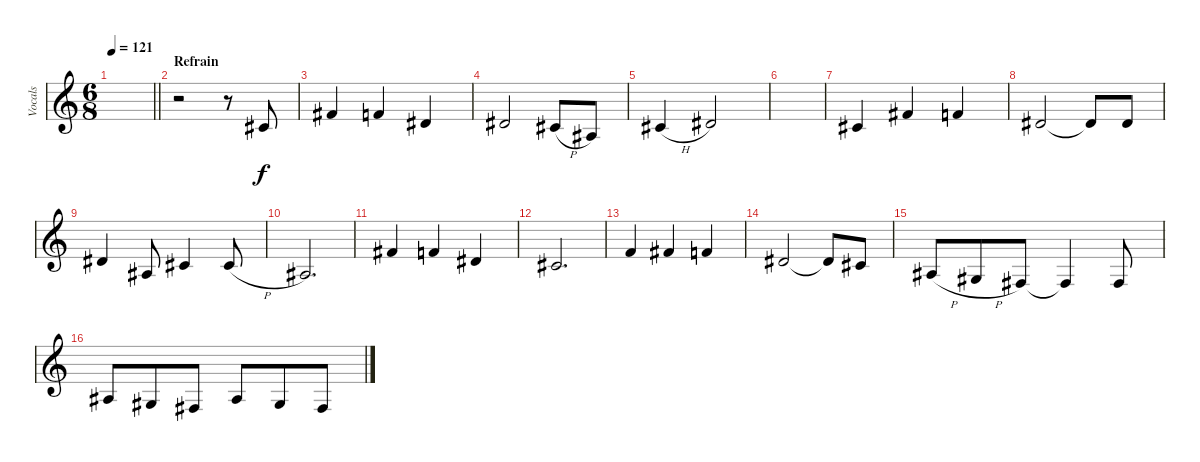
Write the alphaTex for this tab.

\track ("Vocals" "Vocals") {instrument altosax}
\staff {score}
\tuning (E4 B3 G3 D3 A2 E2) {hide}
\ts (6 8)
\tempo 121
\clef g2
\barLineRight lightlight
\ks c
|
\section ("" "Refrain")
r.2 r.8 2.2.8 |
2.1.4 1.1.4 4.2.4 |
4.2.2 6.3{h}.8 3.3.8 |
2.2{h}.4 4.2.2 |
|
2.2.4 2.1.4 6.2.4 |
4.2.2 4.2{t}.8 8.3.8 |
8.3.4 3.3.8 2.2.4 6.3{h}.8 |
3.3.2{d} |
2.1.4 1.1.4 4.2.4 |
2.2.2{d} |
1.1.4 2.1.4 1.1.4 |
4.2.2 4.2{t}.8 2.2.8 |
8.4{h}.8 6.4{h}.8 4.4.8 4.4{t}.4 4.4.8 |
3.3.8 6.4.8 4.4.8 3.3.8 6.4.8 4.4.8
